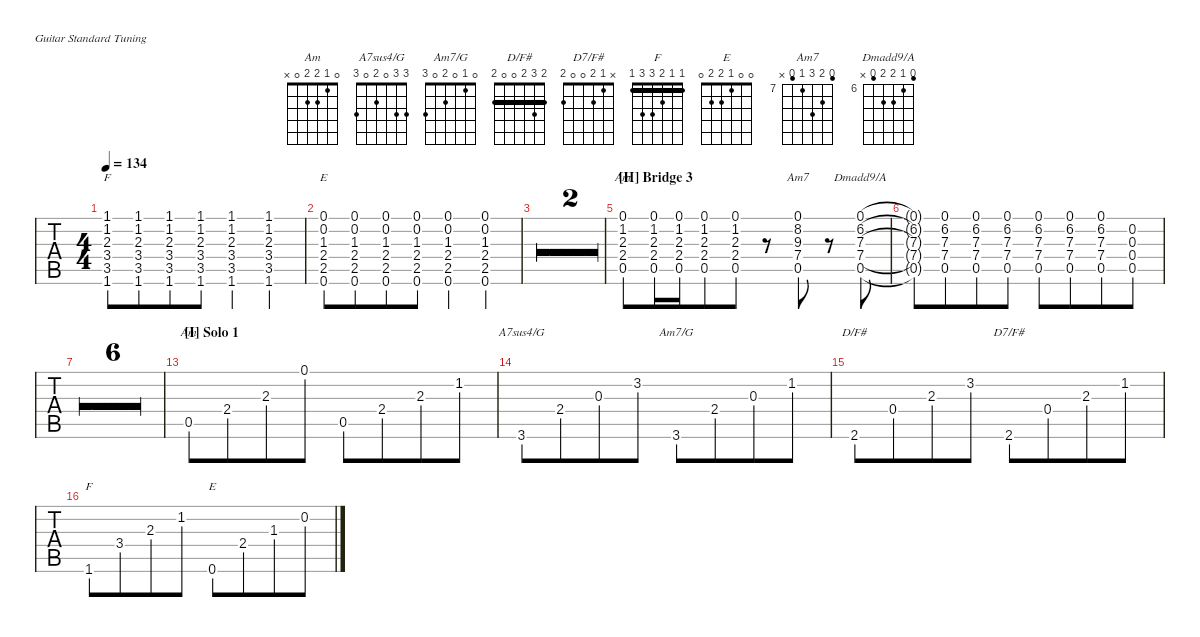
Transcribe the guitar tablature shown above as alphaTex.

\hideDynamics
\bracketExtendMode nobrackets
\singleTrackTrackNamePolicy hidden
\multiTrackTrackNamePolicy hidden
\firstSystemTrackNameMode fullname
\firstSystemTrackNameOrientation horizontal
\otherSystemsTrackNameOrientation horizontal
\track ("A.Guitar" "A-Gt") {multiBarRest instrument acousticguitarsteel}
\staff {tabs}
\tuning (E4 B3 G3 D3 A2 E2)
\chord ("Am" 0 1 2 2 0 x)
\chord ("A7sus4/G" 3 3 0 2 0 3)
\chord ("Am7/G" 0 1 0 2 0 3)
\chord ("D/F#" 2 3 2 0 0 2) {barre 2}
\chord ("D7/F#" x 1 2 0 0 2)
\chord ("F" 1 1 2 3 3 1) {barre (1 1)}
\chord ("E" 0 0 1 2 2 0)
\chord ("Am7" 6 8 9 7 6 x) {firstfret 7}
\chord ("Dmadd9/A" 5 6 7 7 5 x) {firstfret 6}
\ts (4 4)
\tempo 134
\clef g2
\ks aminor
(1.6 3.5 3.4 2.3 1.2 1.1).8{ch "F" dy mf beam merge} (1.6 3.5 3.4 2.3 1.2 1.1).8{beam merge} (1.6 3.5 3.4 2.3 1.2 1.1).8{beam merge} (1.6 3.5 3.4 2.3 1.2 1.1).8 (1.6{st} 3.5{st} 3.4{st} 2.3{st} 1.2{st} 1.1{st}).4 (1.6{st} 3.5{st} 3.4{st} 2.3{st} 1.2{st} 1.1{st}).4 |
(0.6 2.5 2.4 1.3{acc #} 0.2 0.1).8{ch "E" beam merge} (0.6 2.5 2.4 1.3{acc #} 0.2 0.1).8{beam merge} (0.6 2.5 2.4 1.3{acc #} 0.2 0.1).8{beam merge} (0.6 2.5 2.4 1.3{acc #} 0.2 0.1).8 (0.6{st} 2.5{st} 2.4{st} 1.3{st acc #} 0.2{st} 0.1{st}).4 (0.6{st} 2.5{st} 2.4{st} 1.3{st acc #} 0.2{st} 0.1{st}).4 |
\simile firstofdouble
|
\simile secondofdouble
|
\section ("H" "Bridge 3")
\simile none
(0.1 1.2 2.3 2.4 0.5).8{ch "Am" beam merge} (0.1 1.2 2.3 2.4 0.5).16{beam merge} (0.1 1.2 2.3 2.4 0.5).16{beam merge} (0.1 1.2 2.3 2.4 0.5).8{beam merge} (0.1 1.2 2.3 2.4 0.5).8 r.8 (0.1 8.2 9.3 7.4 0.5).8{ch "Am7"} r.8 (0.5 7.4 7.3 6.2 0.1).8{ch "Dmadd9/A"} |
(0.1{t} 6.2{t} 7.3{t} 7.4{t} 0.5{t}).8{beam merge} (0.5 7.4 7.3 6.2 0.1).8{beam merge} (0.5 7.4 7.3 6.2 0.1).8{beam merge} (0.5 7.4 7.3 6.2 0.1).8 (0.5 7.4 7.3 6.2 0.1).8{beam merge} (0.5 7.4 7.3 6.2 0.1).8{beam merge} (0.5 7.4 7.3 6.2 0.1).8{beam merge} (0.4 0.3 0.2 0.5).8 |
\simile firstofdouble
|
\simile secondofdouble
|
\simile firstofdouble
|
\simile secondofdouble
|
\simile firstofdouble
|
\simile secondofdouble
|
\section ("I" "Solo 1")
\simile none
0.5.8{ch "Am" beam merge} 2.4.8{beam merge} 2.3.8{beam merge} 0.1.8 0.5.8{beam merge} 2.4.8{beam merge} 2.3.8{beam merge} 1.2.8 |
3.6.8{ch "A7sus4/G" beam merge} 2.4.8{beam merge} 0.3.8{beam merge} 3.2.8 3.6.8{ch "Am7/G" beam merge} 2.4.8{beam merge} 0.3.8{beam merge} 1.2.8 |
2.6{acc #}.8{ch "D/F#" beam merge} 0.4.8{beam merge} 2.3.8{beam merge} 3.2.8 2.6{acc #}.8{ch "D7/F#" beam merge} 0.4.8{beam merge} 2.3.8{beam merge} 1.2.8 |
1.6.8{ch "F" beam merge} 3.4.8{beam merge} 2.3.8{beam merge} 1.2.8 0.6.8{ch "E" beam merge} 2.4.8{beam merge} 1.3{acc #}.8{beam merge} 0.2.8
